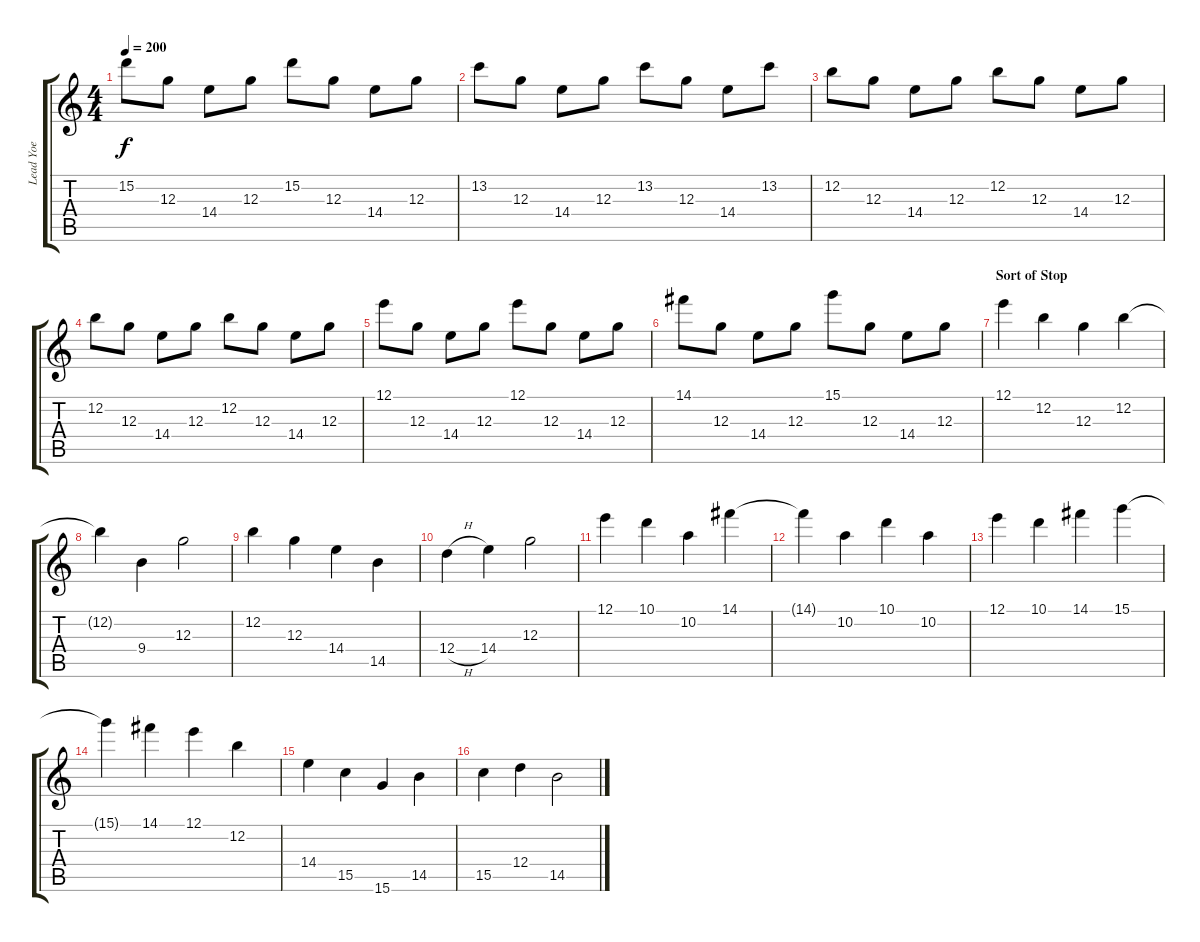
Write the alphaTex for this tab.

\track ("Lead Yoe" "Lead Yoe") {instrument overdrivenguitar}
\staff {score tabs}
\tuning (E4 B3 G3 D3 A2 E2) {hide}
\ts (4 4)
\tempo 200
\clef g2
\ks c
15.2.8{dy f} 12.3.8 14.4.8 12.3.8 15.2.8 12.3.8 14.4.8 12.3.8 |
13.2.8 12.3.8 14.4.8 12.3.8 13.2.8 12.3.8 14.4.8 13.2.8 |
12.2.8 12.3.8 14.4.8 12.3.8 12.2.8 12.3.8 14.4.8 12.3.8 |
12.2.8 12.3.8 14.4.8 12.3.8 12.2.8 12.3.8 14.4.8 12.3.8 |
12.1.8 12.3.8 14.4.8 12.3.8 12.1.8 12.3.8 14.4.8 12.3.8 |
14.1.8 12.3.8 14.4.8 12.3.8 15.1.8 12.3.8 14.4.8 12.3.8 |
\section ("" "Sort of Stop")
12.1.4 12.2.4 12.3.4 12.2.4 |
12.2{t}.4 9.4.4 12.3.2 |
12.2.4 12.3.4 14.4.4 14.5.4 |
12.4{h}.4 14.4.4 12.3.2 |
12.1.4 10.1.4 10.2.4 14.1.4 |
14.1{t}.4 10.2.4 10.1.4 10.2.4 |
12.1.4 10.1.4 14.1.4 15.1.4 |
15.1{t}.4 14.1.4 12.1.4 12.2.4 |
14.4.4 15.5.4 15.6.4 14.5.4 |
15.5.4 12.4.4 14.5.2
